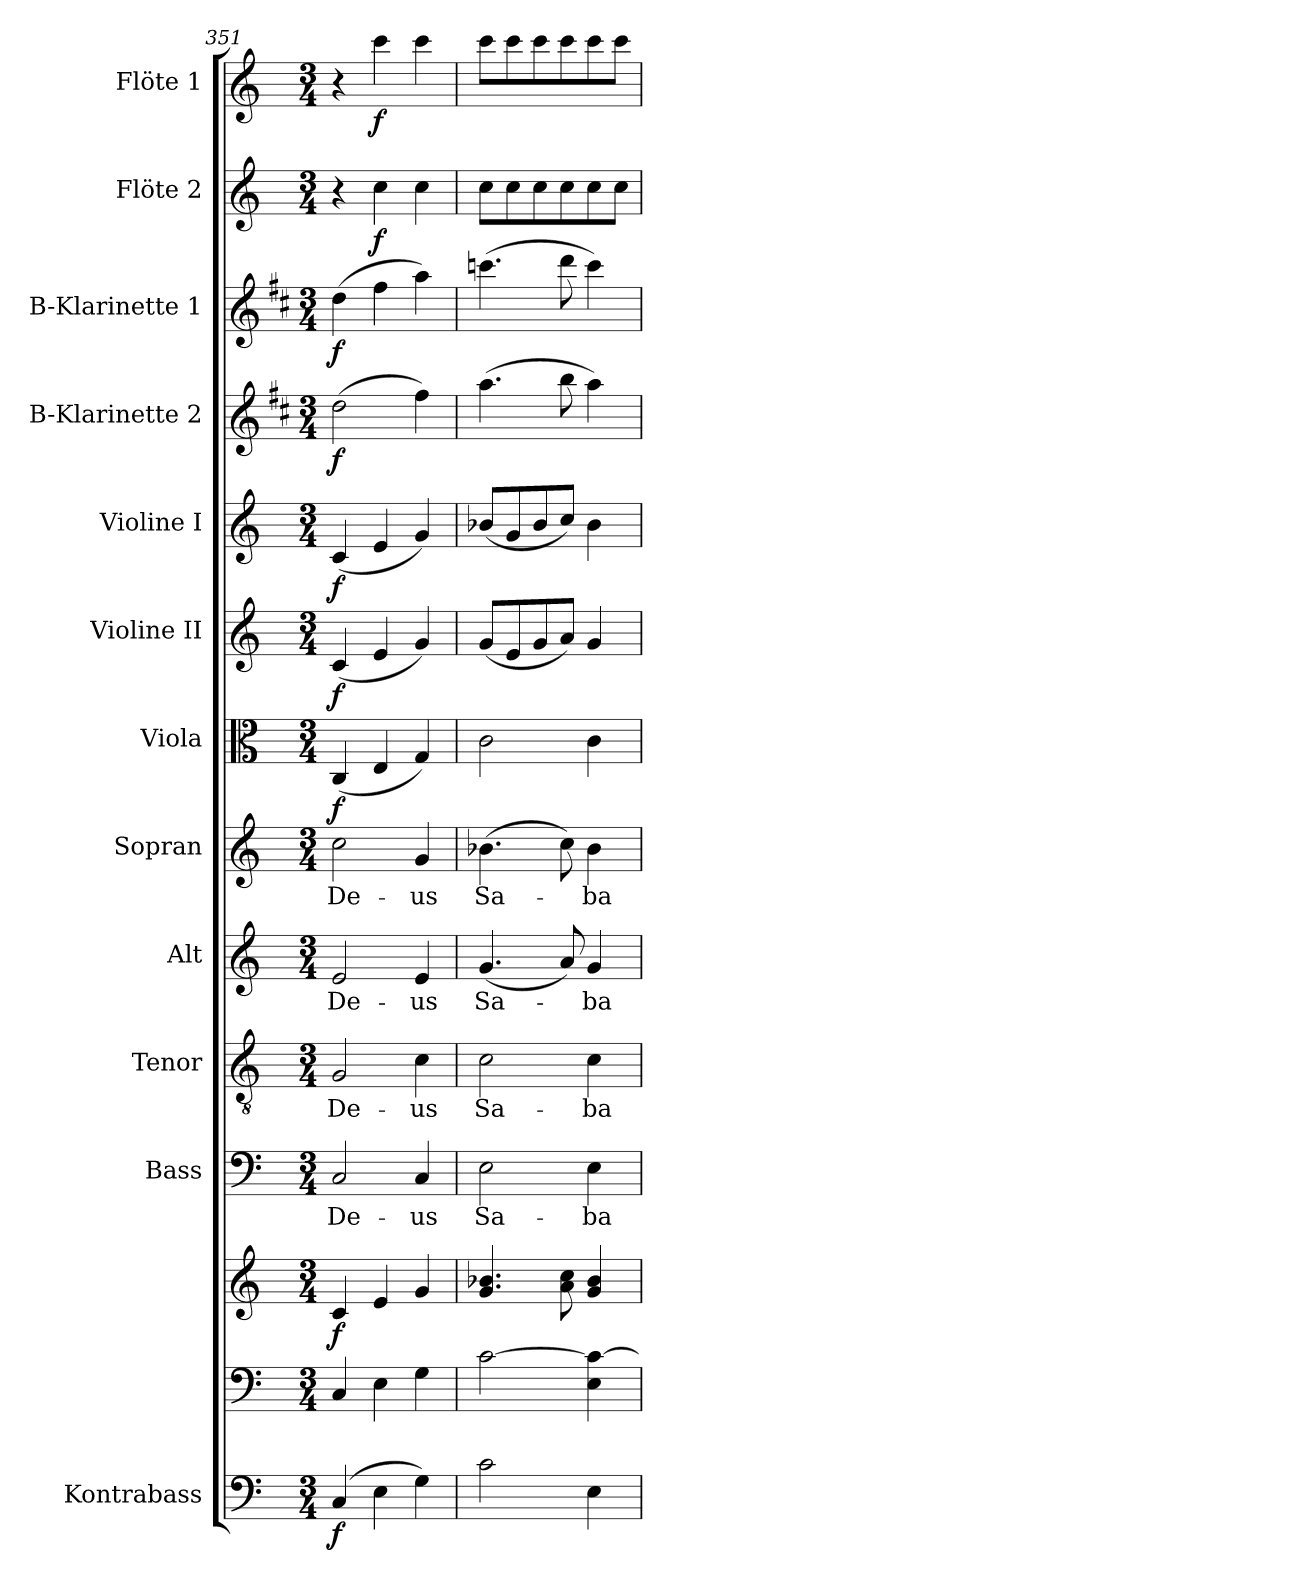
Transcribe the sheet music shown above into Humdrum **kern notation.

**kern	**dynam	**kern	**kern	**dynam	**kern	**text	**kern	**text	**kern	**text	**kern	**text	**kern	**dynam	**kern	**dynam	**kern	**dynam	**kern	**dynam	**kern	**dynam	**kern	**dynam	**kern	**dynam
*part13	*part13	*part12	*part12	*part12	*part11	*part11	*part10	*part10	*part9	*part9	*part8	*part8	*part7	*part7	*part6	*part6	*part5	*part5	*part4	*part4	*part3	*part3	*part2	*part2	*part1	*part1
*staff14	*staff14	*staff13	*staff12	*staff12/13	*staff11	*staff11	*staff10	*staff10	*staff9	*staff9	*staff8	*staff8	*staff7	*staff7	*staff6	*staff6	*staff5	*staff5	*staff4	*staff4	*staff3	*staff3	*staff2	*staff2	*staff1	*staff1
*I"Kontrabass	*	*	*	*	*I"Bass	*	*I"Tenor	*	*I"Alt	*	*I"Sopran	*	*I"Viola	*	*I"Violine II	*	*I"Violine I	*	*I"B-Klarinette 2	*	*I"B-Klarinette 1	*	*I"Flöte 2	*	*I"Flöte 1	*
*I'Kb.	*	*	*	*	*I'B.	*	*I'T.	*	*I'A.	*	*I'S.	*	*I'Vla.	*	*I'Vl. II	*	*I'Vl. I	*	*I'B Kl. 2	*	*I'B Kl. 1	*	*I'Fl. 2	*	*I'Fl. 1	*
!!LO:PB:g=z
*clefF4	*	*clefF4	*clefG2	*	*clefF4	*	*clefGv2	*	*clefG2	*	*clefG2	*	*clefC3	*	*clefG2	*	*clefG2	*	*clefG2	*	*clefG2	*	*clefG2	*	*clefG2	*
*ITrd7c12	*	*	*	*	*	*	*	*	*	*	*	*	*	*	*	*	*	*	*ITrd1c2	*	*ITrd1c2	*	*	*	*	*
*k[]	*	*k[]	*k[]	*	*k[]	*	*k[]	*	*k[]	*	*k[]	*	*k[]	*	*k[]	*	*k[]	*	*k[]	*	*k[]	*	*k[]	*	*k[]	*
*C:	*	*C:	*C:	*	*C:	*	*C:	*	*C:	*	*C:	*	*C:	*	*C:	*	*C:	*	*C:	*	*C:	*	*C:	*	*C:	*
*M3/4	*	*M3/4	*M3/4	*	*M3/4	*	*M3/4	*	*M3/4	*	*M3/4	*	*M3/4	*	*M3/4	*	*M3/4	*	*M3/4	*	*M3/4	*	*M3/4	*	*M3/4	*
=351	=351	=351	=351	=351	=351	=351	=351	=351	=351	=351	=351	=351	=351	=351	=351	=351	=351	=351	=351	=351	=351	=351	=351	=351	=351	=351
!	!LO:DY:b	!	!	!LO:DY:b	!	!LO:LY:b	!	!LO:LY:b	!	!LO:LY:b	!	!LO:LY:b	!	!LO:DY:b	!	!LO:DY:b	!	!LO:DY:b	!	!LO:DY:b	!	!LO:DY:b	!	!	!	!
(4CC/	f	4C/	4c/	f	2C/	De-	2G/	De-	2e/	De-	2cc\	De-	(<4C/	f	(<4c/	f	(<4c/	f	(>2cc\	f	(>4cc\	f	4r	.	4r	.
!	!	!	!	!	!	!	!	!	!	!	!	!	!	!	!	!	!	!	!	!	!	!	!	!LO:DY:b	!	!LO:DY:b
4EE\	.	4E\	4e/	.	.	.	.	.	.	.	.	.	4E/	.	4e/	.	4e/	.	.	.	4ee\	.	4cc\	f	4ccc\	f
!	!	!	!	!	!	!LO:LY:b	!	!LO:LY:b	!	!LO:LY:b	!	!LO:LY:b	!	!	!	!	!	!	!	!	!	!	!	!	!	!
4GG\)	.	4G\	4g/	.	4C/	-us	4c\	-us	4e/	-us	4g/	-us	4G/)	.	4g/)	.	4g/)	.	4ee\)	.	4gg\)	.	4cc\	.	4ccc\	.
=352	=352	=352	=352	=352	=352	=352	=352	=352	=352	=352	=352	=352	=352	=352	=352	=352	=352	=352	=352	=352	=352	=352	=352	=352	=352	=352
!	!	!	!	!	!	!LO:LY:b	!	!LO:LY:b	!	!LO:LY:b	!	!LO:LY:b	!	!	!	!	!	!	!	!	!	!	!	!	!	!
2C\	.	[2c\	4.g/ 4.b-X/	.	2E\	Sa-	2c\	Sa-	(<4.g/	Sa-	(>4.b-X\	Sa-	2c\	.	(<8g/L	.	(<8b-X/L	.	(>4.gg\	.	(>4.bb-X\	.	8cc\L	.	8ccc\L	.
.	.	.	.	.	.	.	.	.	.	.	.	.	.	.	8e/	.	8g/	.	.	.	.	.	8cc\	.	8ccc\	.
.	.	.	.	.	.	.	.	.	.	.	.	.	.	.	8g/	.	8b-/	.	.	.	.	.	8cc\	.	8ccc\	.
.	.	.	8a\ 8cc\	.	.	.	.	.	8a/)	.	8cc\)	.	.	.	8a/J)	.	8cc/J)	.	8aa\	.	8ccc\	.	8cc\	.	8ccc\	.
!	!	!	!	!	!	!LO:LY:b	!	!LO:LY:b	!	!LO:LY:b	!	!LO:LY:b	!	!	!	!	!	!	!	!	!	!	!	!	!	!
4EE\	.	4E\ 4c\_	4g/ 4b-/	.	4E\	-ba-	4c\	-ba-	4g/	-ba-	4b-\	-ba-	4c\	.	4g/	.	4b-\	.	4gg\)	.	4bb-\)	.	8cc\	.	8ccc\	.
.	.	.	.	.	.	.	.	.	.	.	.	.	.	.	.	.	.	.	.	.	.	.	8cc\J	.	8ccc\J	.
=	=	=	=	=	=	=	=	=	=	=	=	=	=	=	=	=	=	=	=	=	=	=	=	=	=	=
*-	*-	*-	*-	*-	*-	*-	*-	*-	*-	*-	*-	*-	*-	*-	*-	*-	*-	*-	*-	*-	*-	*-	*-	*-	*-	*-
